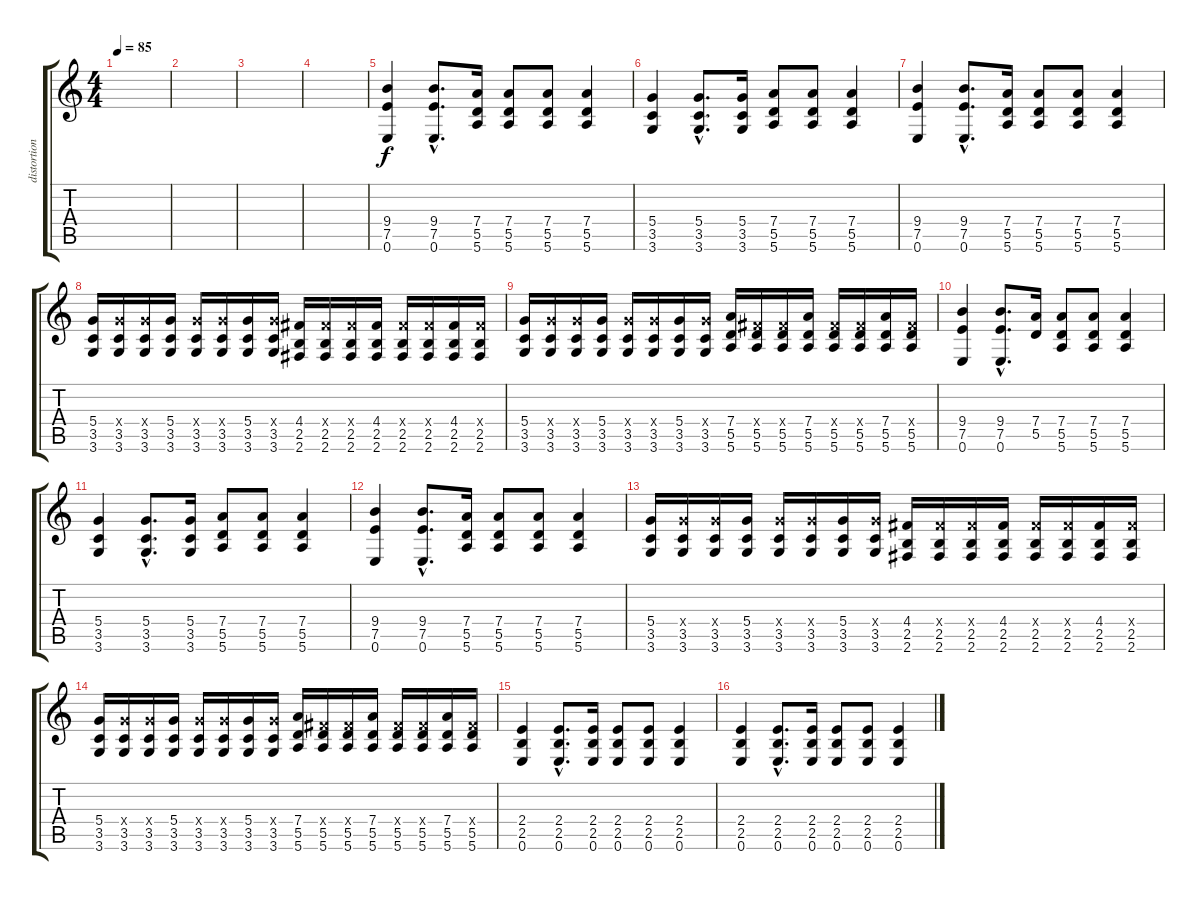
\track ("distortion guitar" "distortion") {instrument distortionguitar}
\staff {score tabs}
\tuning (E4 B3 G3 D3 A2 E2) {hide}
\ts (4 4)
\tempo 85
\clef g2
\ks c
|
|
|
|
(9.4 7.5 0.6).4 (9.4{hac} 7.5{hac} 0.6{hac}).8{d} (7.4 5.5 5.6).16 (7.4 5.5 5.6).8 (7.4 5.5 5.6).8 (7.4 5.5 5.6).4 |
(5.4 3.5 3.6).4 (5.4{hac} 3.5{hac} 3.6{hac}).8{d} (5.4 3.5 3.6).16 (7.4 5.5 5.6).8 (7.4 5.5 5.6).8 (7.4 5.5 5.6).4 |
(9.4 7.5 0.6).4 (9.4{hac} 7.5{hac} 0.6{hac}).8{d} (7.4 5.5 5.6).16 (7.4 5.5 5.6).8 (7.4 5.5 5.6).8 (7.4 5.5 5.6).4 |
(5.4 3.5 3.6).16 (5.4{x} 3.5 3.6).16 (5.4{x} 3.5 3.6).16 (5.4 3.5 3.6).16 (5.4{x} 3.5 3.6).16 (5.4{x} 3.5 3.6).16 (5.4 3.5 3.6).16 (5.4{x} 3.5 3.6).16 (4.4 2.5 2.6).16 (4.4{x} 2.5 2.6).16 (4.4{x} 2.5 2.6).16 (4.4 2.5 2.6).16 (4.4{x} 2.5 2.6).16 (4.4{x} 2.5 2.6).16 (4.4 2.5 2.6).16 (4.4{x} 2.5 2.6).16 |
(5.4 3.5 3.6).16 (5.4{x} 3.5 3.6).16 (5.4{x} 3.5 3.6).16 (5.4 3.5 3.6).16 (5.4{x} 3.5 3.6).16 (5.4{x} 3.5 3.6).16 (5.4 3.5 3.6).16 (5.4{x} 3.5 3.6).16 (7.4 5.5 5.6).16 (4.4{x} 5.5 5.6).16 (4.4{x} 5.5 5.6).16 (7.4 5.5 5.6).16 (4.4{x} 5.5 5.6).16 (4.4{x} 5.5 5.6).16 (7.4 5.5 5.6).16 (4.4{x} 5.5 5.6).16 |
(9.4 7.5 0.6).4 (9.4{hac} 7.5{hac} 0.6{hac}).8{d} (7.4 5.5).16 (7.4 5.5 5.6).8 (7.4 5.5 5.6).8 (7.4 5.5 5.6).4 |
(5.4 3.5 3.6).4 (5.4{hac} 3.5{hac} 3.6{hac}).8{d} (5.4 3.5 3.6).16 (7.4 5.5 5.6).8 (7.4 5.5 5.6).8 (7.4 5.5 5.6).4 |
(9.4 7.5 0.6).4 (9.4{hac} 7.5{hac} 0.6{hac}).8{d} (7.4 5.5 5.6).16 (7.4 5.5 5.6).8 (7.4 5.5 5.6).8 (7.4 5.5 5.6).4 |
(5.4 3.5 3.6).16 (5.4{x} 3.5 3.6).16 (5.4{x} 3.5 3.6).16 (5.4 3.5 3.6).16 (5.4{x} 3.5 3.6).16 (5.4{x} 3.5 3.6).16 (5.4 3.5 3.6).16 (5.4{x} 3.5 3.6).16 (4.4 2.5 2.6).16 (4.4{x} 2.5 2.6).16 (4.4{x} 2.5 2.6).16 (4.4 2.5 2.6).16 (4.4{x} 2.5 2.6).16 (4.4{x} 2.5 2.6).16 (4.4 2.5 2.6).16 (4.4{x} 2.5 2.6).16 |
(5.4 3.5 3.6).16 (5.4{x} 3.5 3.6).16 (5.4{x} 3.5 3.6).16 (5.4 3.5 3.6).16 (5.4{x} 3.5 3.6).16 (5.4{x} 3.5 3.6).16 (5.4 3.5 3.6).16 (5.4{x} 3.5 3.6).16 (7.4 5.5 5.6).16 (4.4{x} 5.5 5.6).16 (4.4{x} 5.5 5.6).16 (7.4 5.5 5.6).16 (4.4{x} 5.5 5.6).16 (4.4{x} 5.5 5.6).16 (7.4 5.5 5.6).16 (4.4{x} 5.5 5.6).16 |
(2.4 2.5 0.6).4 (2.4{hac} 2.5{hac} 0.6{hac}).8{d} (2.4 2.5 0.6).16 (2.4 2.5 0.6).8 (2.4 2.5 0.6).8 (2.4 2.5 0.6).4 |
(2.4 2.5 0.6).4 (2.4{hac} 2.5{hac} 0.6{hac}).8{d} (2.4 2.5 0.6).16 (2.4 2.5 0.6).8 (2.4 2.5 0.6).8 (2.4 2.5 0.6).4
